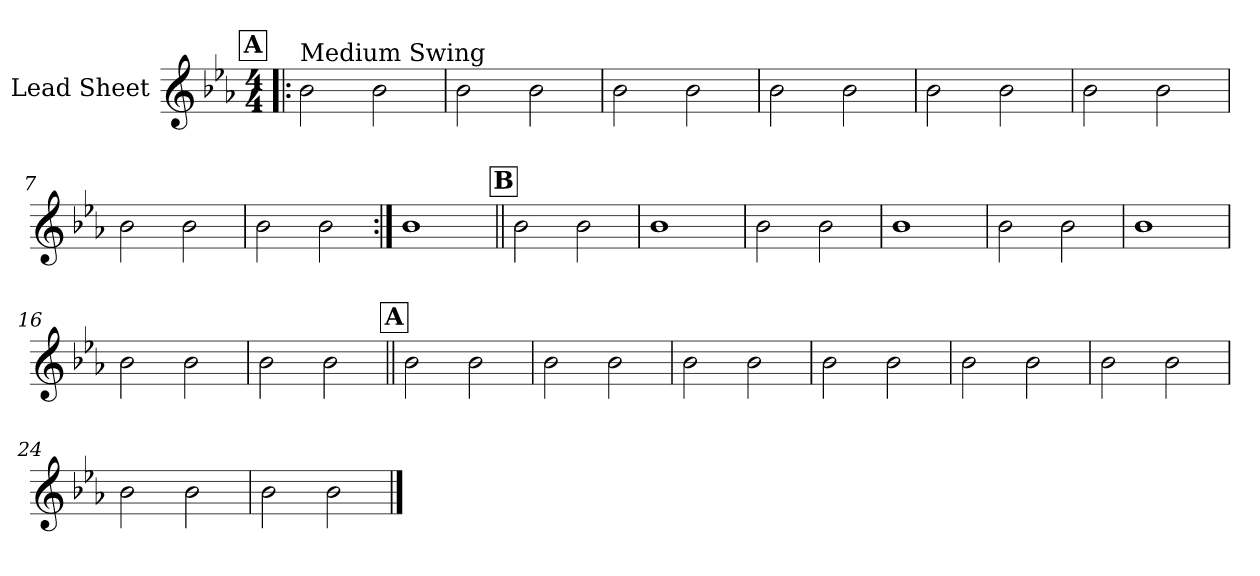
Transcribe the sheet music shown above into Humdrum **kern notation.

**kern
*part1
*staff1
*I"Lead Sheet
*clefG2
*k[b-e-a-]
*E-:
*M4/4
!!LO:REH:place=s1:a:fs=14:t=A
=1!|:
!LO:TX:a:t=Medium Swing
2b-\
2b-\
=2
2b-\
2b-\
=3
2b-\
2b-\
=4
2b-\
2b-\
!!LO:LB:g=z
=5
2b-\
2b-\
=6
2b-\
2b-\
=7
2b-\
2b-\
=8
2b-\
2b-\
!!LO:LB:g=z
=9:|!
1b-
!!LO:LB:g=z
!!LO:REH:place=s1:a:fs=14:t=B
=10||
2b-\
2b-\
=11
1b-
=12
2b-\
2b-\
=13
1b-
!!LO:LB:g=z
=14
2b-\
2b-\
=15
1b-
=16
2b-\
2b-\
=17
2b-\
2b-\
!!LO:LB:g=z
!!LO:REH:place=s1:a:fs=14:t=A
=18||
2b-\
2b-\
=19
2b-\
2b-\
=20
2b-\
2b-\
=21
2b-\
2b-\
!!LO:LB:g=z
=22
2b-\
2b-\
=23
2b-\
2b-\
=24
2b-\
2b-\
=25
2b-\
2b-\
==
*-
